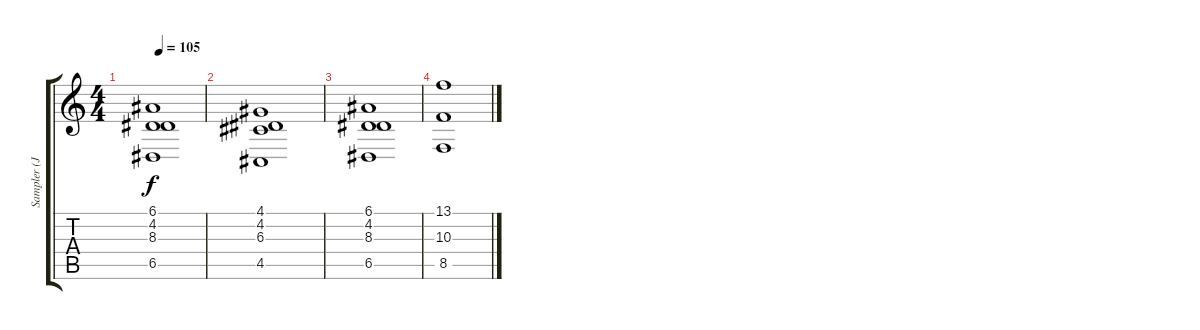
\track ("Sampler (Joseph Hahn)" "Sampler (J") {instrument pad2warm}
\staff {score tabs}
\tuning (E4 B3 G3 D3 A2 E2) {hide}
\ts (4 4)
\tempo 105
\clef g2
\ks c
(6.1 4.2 8.3 6.5).1{dy f} |
(4.1 4.2 6.3 4.5).1 |
(6.1 4.2 8.3 6.5).1 |
(13.1 10.3 8.5).1
